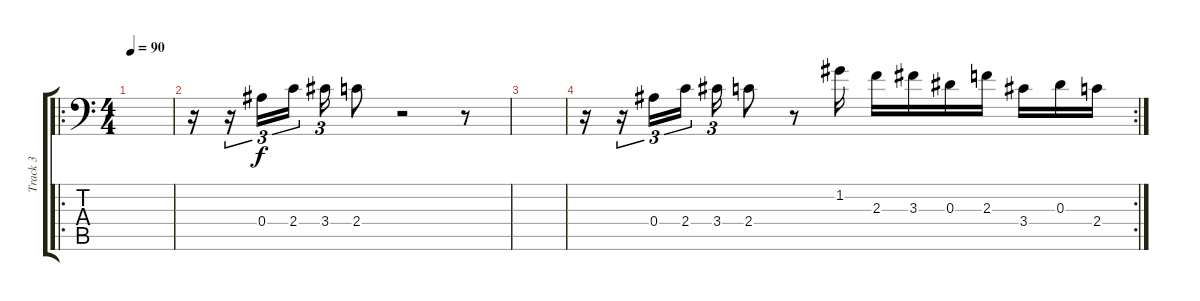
\track ("Track 3" "Track 3") {instrument distortionguitar}
\staff {score tabs}
\tuning (C4 G3 Eb3 Bb2 F2 Bb1) {hide}
\ro
\ts (4 4)
\tempo 90
\clef f4
\ks c
|
r.16 r.16{tu (3 2)} 0.4.16{tu (3 2)} 2.4.16{tu (3 2) beam splitsecondary} 3.4.16{tu (3 2)} 2.4.8 r.2 r.8 |
|
\rc 2
r.16 r.16{tu (3 2)} 0.4.16{tu (3 2)} 2.4.16{tu (3 2) beam splitsecondary} 3.4.16{tu (3 2)} 2.4.8 r.8 1.2.16 2.3.16 3.3.16 0.3.16 2.3.16 3.4.16 0.3.16 2.4.16
